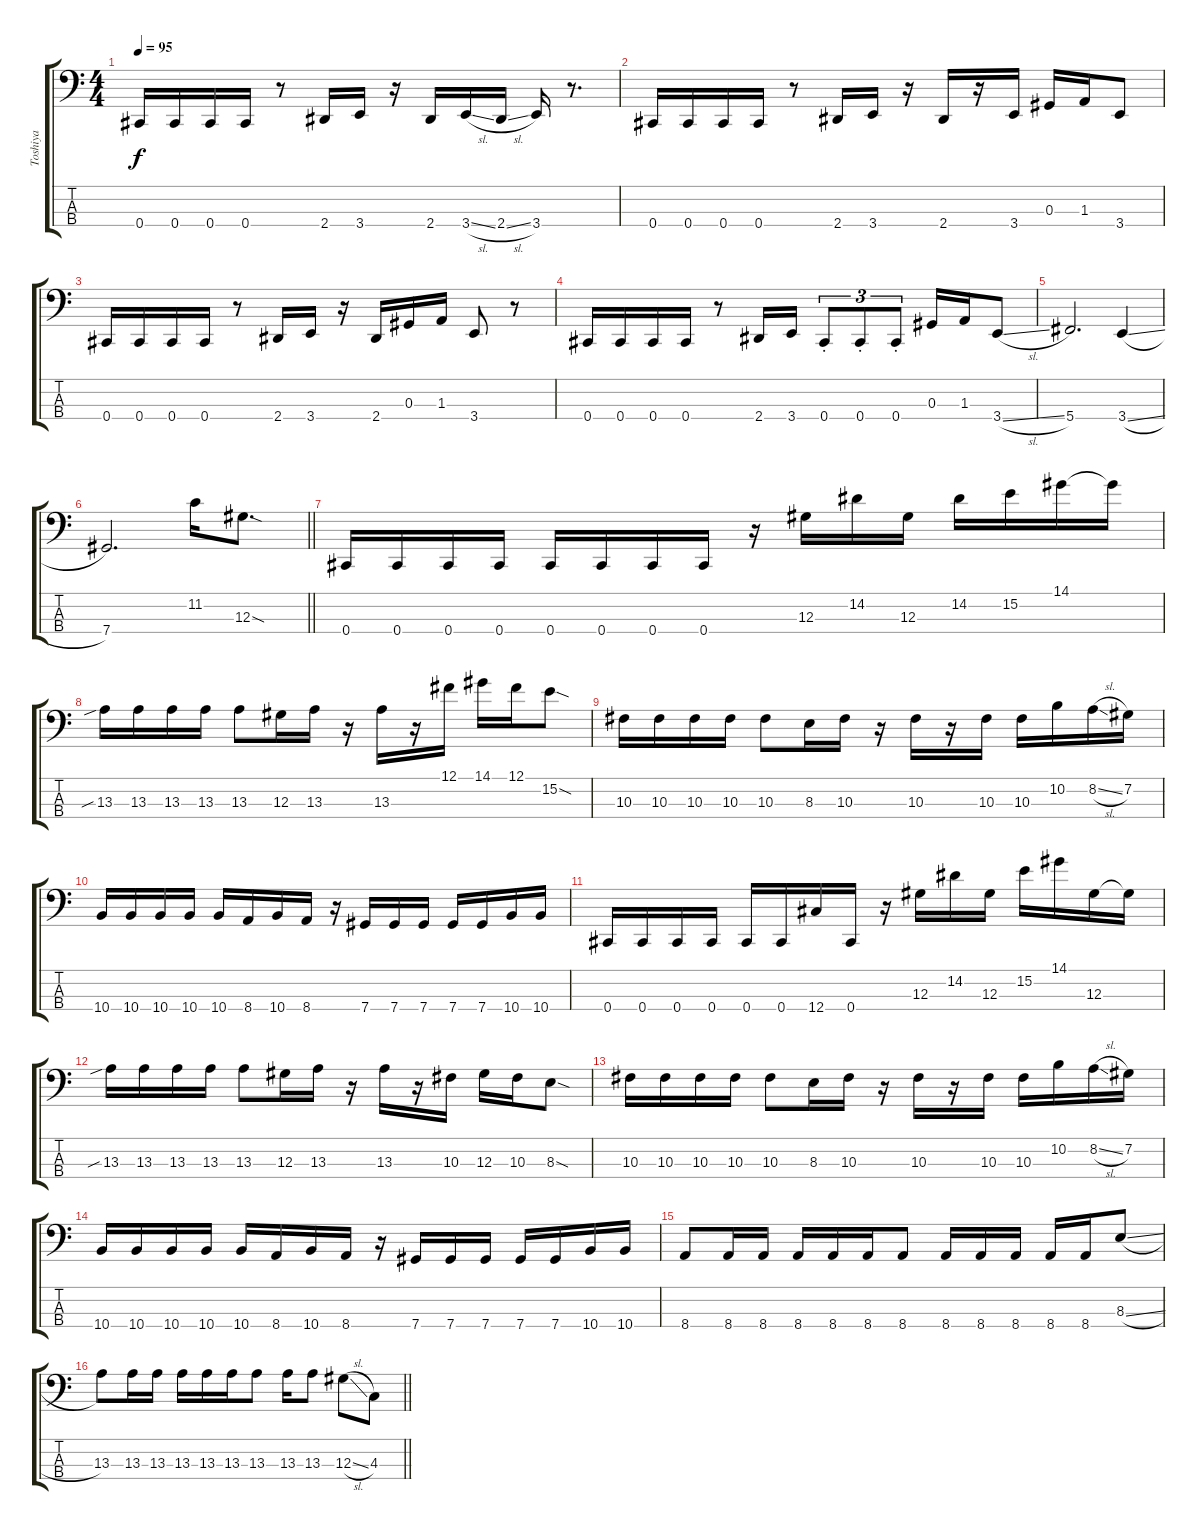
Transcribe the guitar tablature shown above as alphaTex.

\track ("Toshiya" "Toshiya") {instrument electricbassfinger}
\staff {score tabs}
\tuning (Gb2 Db2 Ab1 Db1) {hide}
\ts (4 4)
\tempo 95
\clef f4
\ks c
0.4.16{dy f} 0.4.16 0.4.16 0.4.16 r.8 2.4.16 3.4.16 r.16 2.4.16 3.4{sl}.16 2.4{sl}.16 3.4.16 r.8{d} |
0.4.16 0.4.16 0.4.16 0.4.16 r.8 2.4.16 3.4.16 r.16 2.4.16 r.16 3.4.16 0.3.16 1.3.16 3.4.8 |
0.4.16 0.4.16 0.4.16 0.4.16 r.8 2.4.16 3.4.16 r.16 2.4.16 0.3.16 1.3.16 3.4.8 r.8 |
0.4.16 0.4.16 0.4.16 0.4.16 r.8 2.4.16 3.4.16 0.4{st}.8{tu (3 2)} 0.4{st}.8{tu (3 2)} 0.4{st}.8{tu (3 2)} 0.3.16 1.3.16 3.4{sl}.8 |
5.4.2{d} 3.4{sl}.4 |
\barLineRight lightlight
7.4.2{d} 11.2.16 12.3{sod}.8{d} |
0.4.16 0.4.16 0.4.16 0.4.16 0.4.16 0.4.16 0.4.16 0.4.16 r.16 12.3.16 14.2.16 12.3.16 14.2.16 15.2.16 14.1.16 14.1{t}.16 |
13.3{sib}.16 13.3.16 13.3.16 13.3.16 13.3.8 12.3.16 13.3.16 r.16 13.3.16 r.16 12.1.16 14.1.16 12.1.16 15.2{sod}.8 |
10.3.16 10.3.16 10.3.16 10.3.16 10.3.8 8.3.16 10.3.16 r.16 10.3.16 r.16 10.3.16 10.3.16 10.2.16 8.2{sl}.16 7.2.16 |
10.4.16 10.4.16 10.4.16 10.4.16 10.4.16 8.4.16 10.4.16 8.4.16 r.16 7.4.16 7.4.16 7.4.16 7.4.16 7.4.16 10.4.16 10.4.16 |
0.4.16 0.4.16 0.4.16 0.4.16 0.4.16 0.4.16 12.4.16 0.4.16 r.16 12.3.16 14.2.16 12.3.16 15.2.16 14.1.16 12.3.16 12.3{t}.16 |
13.3{sib}.16 13.3.16 13.3.16 13.3.16 13.3.8 12.3.16 13.3.16 r.16 13.3.16 r.16 10.3.16 12.3.16 10.3.16 8.3{sod}.8 |
10.3.16 10.3.16 10.3.16 10.3.16 10.3.8 8.3.16 10.3.16 r.16 10.3.16 r.16 10.3.16 10.3.16 10.2.16 8.2{sl}.16 7.2.16 |
10.4.16 10.4.16 10.4.16 10.4.16 10.4.16 8.4.16 10.4.16 8.4.16 r.16 7.4.16 7.4.16 7.4.16 7.4.16 7.4.16 10.4.16 10.4.16 |
8.4.8 8.4.16 8.4.16 8.4.16 8.4.16 8.4.16 8.4.8 8.4.16 8.4.16 8.4.16 8.4.16 8.4.16 8.3{sl}.8 |
\barLineRight lightlight
13.3.8 13.3.16 13.3.16 13.3.16 13.3.16 13.3.16 13.3.8 13.3.16 13.3.8 12.3{sl}.8 4.3.8
